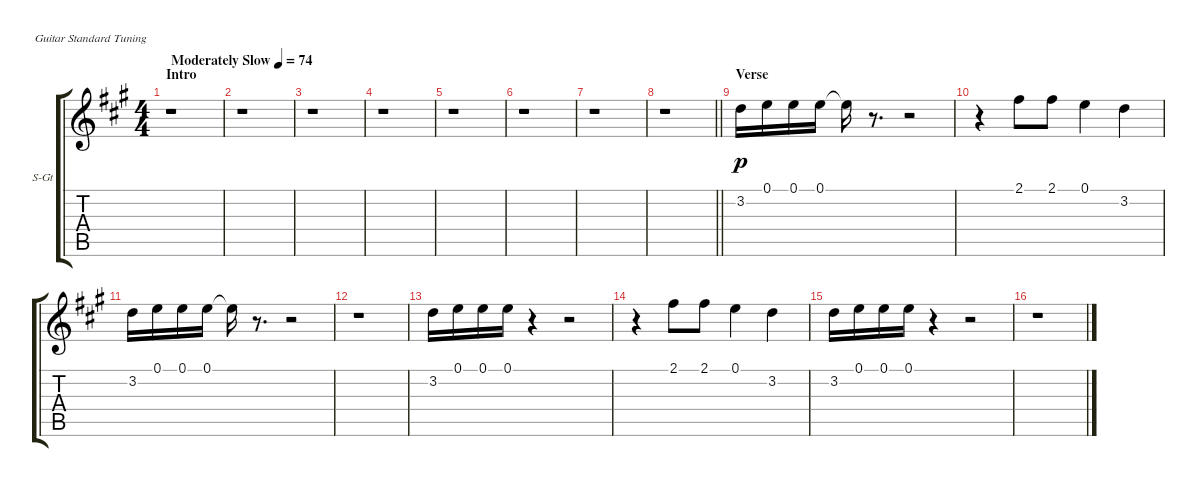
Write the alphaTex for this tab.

\bracketExtendMode groupsimilarinstruments
\firstSystemTrackNameOrientation horizontal
\otherSystemsTrackNameOrientation horizontal
\track ("Vocal (backup)" "S-Gt") {instrument rockorgan}
\staff {score tabs}
\tuning (E4 B3 G3 D3 A2 E2)
\displaytranspose 12
\ts (4 4)
\beaming (8 2 2 2 2)
\section ("" "Intro")
\tempo (74 "Moderately Slow")
\clef g2
\ks a
r.1{dy p instrument rockorgan} |
r.1 |
r.1 |
r.1 |
r.1 |
r.1 |
r.1 |
\barLineRight lightlight
r.1 |
\section ("" "Verse")
3.2.16 0.1.16 0.1.16 0.1.16 0.1{t}.16 r.8{d} r.2 |
r.4 2.1.8 2.1.8 0.1.4 3.2.4 |
3.2.16 0.1.16 0.1.16 0.1.16 0.1{t}.16 r.8{d} r.2 |
r.1 |
3.2.16 0.1.16 0.1.16 0.1.16 r.4 r.2 |
r.4 2.1.8 2.1.8 0.1.4 3.2.4 |
3.2.16 0.1.16 0.1.16 0.1.16 r.4 r.2 |
r.1
